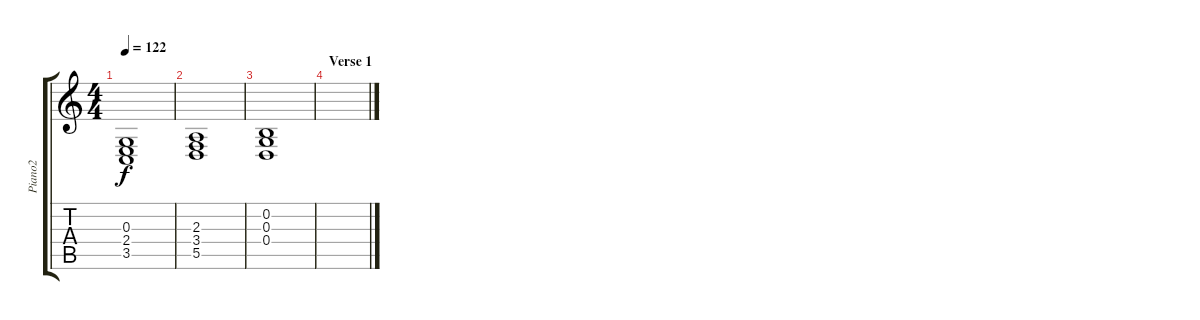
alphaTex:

\track ("Piano2" "Piano2") {instrument acousticgrandpiano}
\staff {score tabs}
\tuning (E4 B3 G3 D3 A2 E2) {hide}
\ts (4 4)
\tempo 122
\clef g2
\ks c
(0.3 2.4 3.5).1{dy f} |
(2.3 3.4 5.5).1 |
(0.2 0.3 0.4).1 |
\section ("" "Verse 1")
